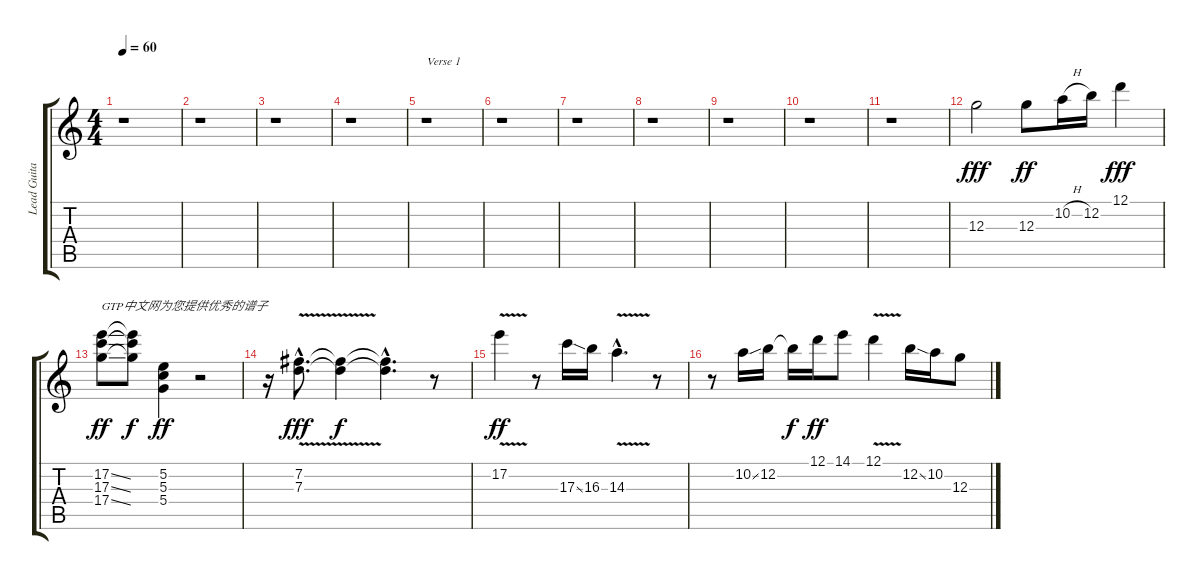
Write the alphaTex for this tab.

\track ("Lead Guitar 1" "Lead Guita") {instrument acousticguitarsteel}
\staff {score tabs}
\tuning (D4 B3 G3 D3 G2 D2) {hide}
\ts (4 4)
\tempo 60
\clef g2
\ks c
r.1{dy fff} |
r.1 |
r.1 |
r.1 |
r.1{txt "Verse 1"} |
r.1 |
r.1 |
r.1 |
r.1 |
r.1 |
r.1 |
12.3.2 12.3.8{dy ff} 10.2{h}.16 12.2.16 12.1.4{dy fff} |
(17.2{ss} 17.3{ss} 17.4{ss}).8{txt "GTP中文网为您提供优秀的谱子" dy ff} (17.2{t} 17.3{t} 17.4{t}).8{dy f} (5.2 5.3 5.4).4{dy ff} r.2 |
r.16 (7.2{v hac} 7.3{v hac}).8{d dy fff} (7.2{t} 7.3{t}).4{dy f} (7.2{hac t} 7.3{hac t}).4{d} r.8 |
17.2{v}.4{dy ff} r.8 17.3{ss}.16 16.3.16 14.3{v hac}.4{d} r.8 |
r.8 10.2{ss}.16 12.2.16 12.2{t}.16{dy f} 12.1.16{dy ff} 14.1.8 12.1{v}.4 12.2{ss}.16 10.2.16 12.3.8
